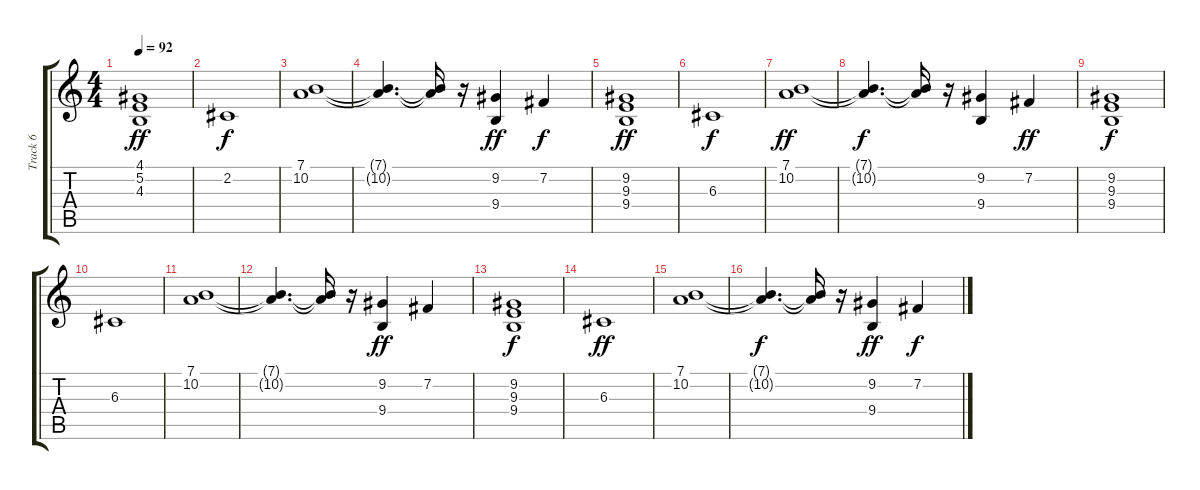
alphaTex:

\track ("Track 6" "Track 6") {instrument stringensemble2}
\staff {score tabs}
\tuning (E4 B3 G3 D3 A2 E2) {hide}
\ts (4 4)
\tempo 92
\clef g2
\ks c
(4.1 5.2 4.3).1{dy ff} |
2.2.1{dy f} |
(7.1 10.2).1 |
(7.1{t} 10.2{t}).4{d} (7.1{t} 10.2{t}).16 r.16 (9.2 9.4).4{dy ff} 7.2.4{dy f} |
(9.2 9.3 9.4).1{dy ff} |
6.3.1{dy f} |
(7.1 10.2).1{dy ff} |
(7.1{t} 10.2{t}).4{d dy f} (7.1{t} 10.2{t}).16 r.16 (9.2 9.4).4 7.2.4{dy ff} |
(9.2 9.3 9.4).1{dy f} |
6.3.1 |
(7.1 10.2).1 |
(7.1{t} 10.2{t}).4{d} (7.1{t} 10.2{t}).16 r.16 (9.2 9.4).4{dy ff} 7.2.4 |
(9.2 9.3 9.4).1{dy f} |
6.3.1{dy ff} |
(7.1 10.2).1 |
(7.1{t} 10.2{t}).4{d dy f} (7.1{t} 10.2{t}).16 r.16 (9.2 9.4).4{dy ff} 7.2.4{dy f}
